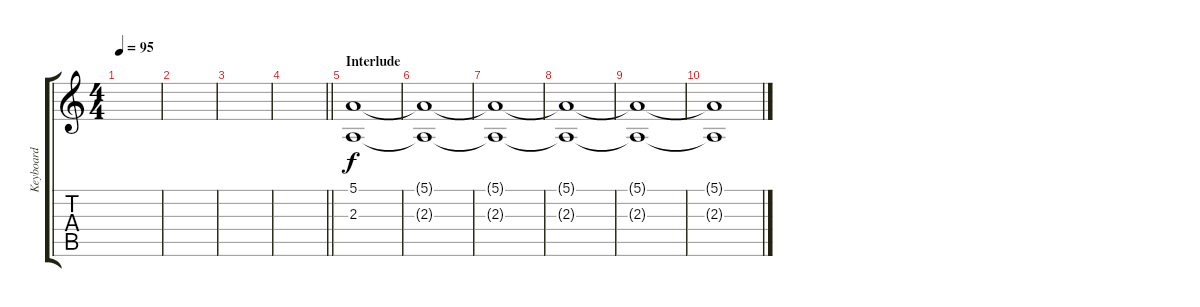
\track ("Keyboard" "Keyboard") {instrument percussiveorgan}
\staff {score tabs}
\tuning (E4 B3 G3 D3 A2 E2) {hide}
\ts (4 4)
\tempo 95
\clef g2
\ks c
|
|
|
\barLineRight lightlight
|
\section ("" "Interlude")
(5.1 2.3).1{volume 0} |
(5.1{t} 2.3{t}).1 |
(5.1{t} 2.3{t}).1 |
(5.1{t} 2.3{t}).1 |
(5.1{t} 2.3{t}).1{volume 14} |
(5.1{t} 2.3{t}).1
